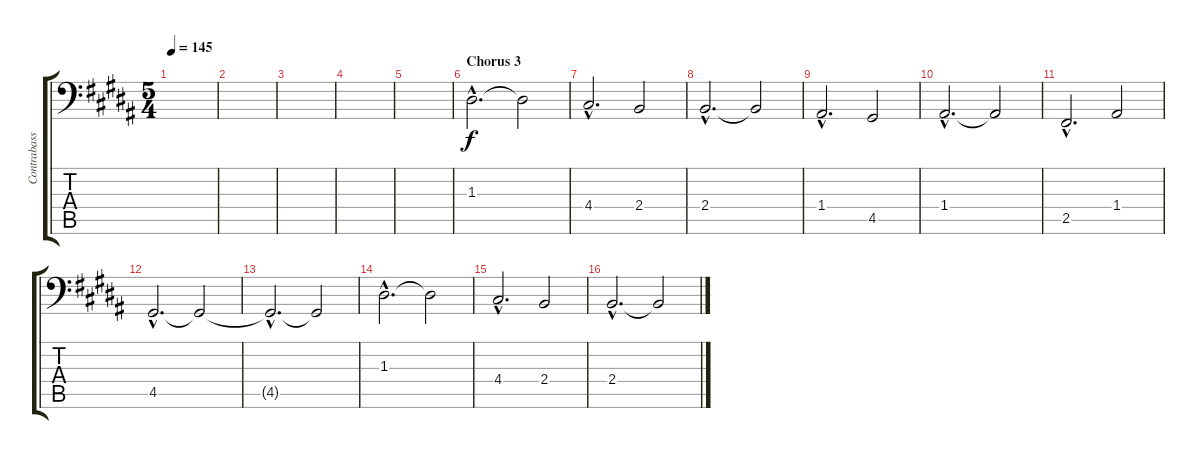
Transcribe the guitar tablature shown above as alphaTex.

\track ("Contrabass" "Contrabass") {instrument contrabass}
\staff {score tabs}
\tuning (C3 G2 D2 A1 E1 B0) {hide}
\ts (5 4)
\tempo 145
\clef f4
\ks b
|
|
|
|
|
\section ("" "Chorus 3")
1.3{hac}.2{d} 1.3{t}.2 |
4.4{hac}.2{d} 2.4.2 |
2.4{hac}.2{d} 2.4{t}.2 |
1.4{hac}.2{d} 4.5.2 |
1.4{hac}.2{d} 1.4{t}.2 |
2.5{hac}.2{d} 1.4.2 |
4.5{hac}.2{d} 4.5{t}.2 |
4.5{hac t}.2{d} 4.5{t}.2 |
1.3{hac}.2{d} 1.3{t}.2 |
4.4{hac}.2{d} 2.4.2 |
2.4{hac}.2{d} 2.4{t}.2
